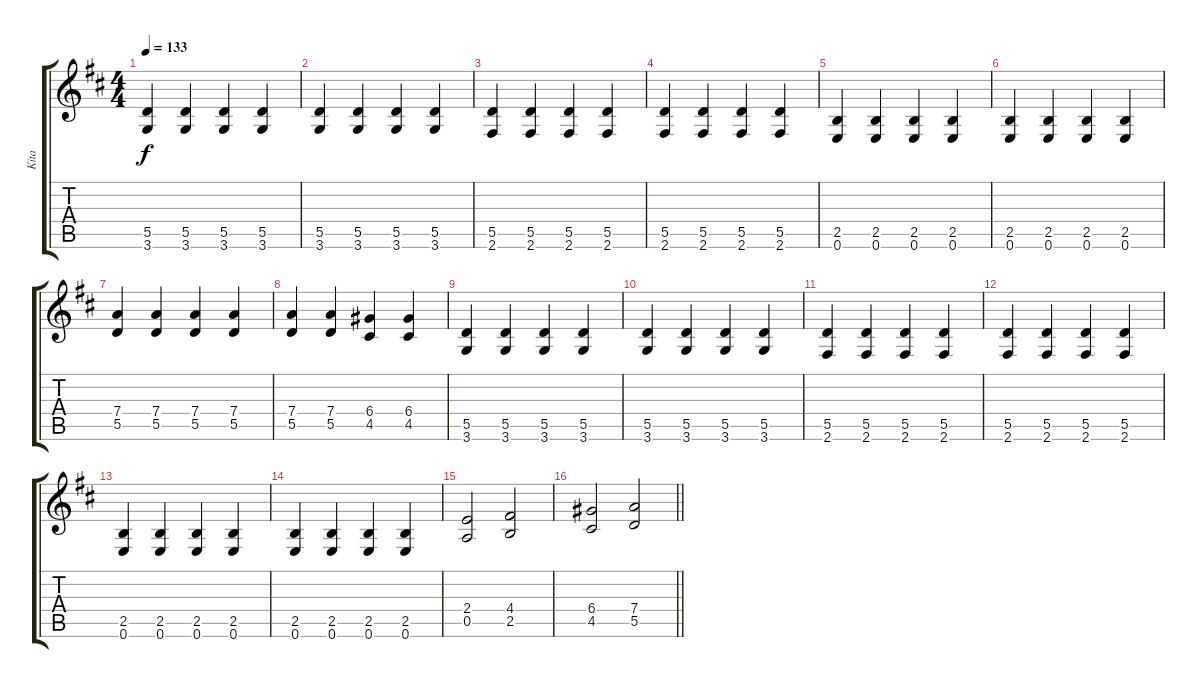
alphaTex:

\track ("Kita" "Kita") {instrument overdrivenguitar}
\staff {score tabs}
\tuning (E4 B3 G3 D3 A2 E2) {hide}
\ts (4 4)
\tempo 133
\clef g2
\ks d
(5.5 3.6).4{dy f} (5.5 3.6).4 (5.5 3.6).4 (5.5 3.6).4 |
(5.5 3.6).4 (5.5 3.6).4 (5.5 3.6).4 (5.5 3.6).4 |
(5.5 2.6).4 (5.5 2.6).4 (5.5 2.6).4 (5.5 2.6).4 |
(5.5 2.6).4 (5.5 2.6).4 (5.5 2.6).4 (5.5 2.6).4 |
(2.5 0.6).4 (2.5 0.6).4 (2.5 0.6).4 (2.5 0.6).4 |
(2.5 0.6).4 (2.5 0.6).4 (2.5 0.6).4 (2.5 0.6).4 |
(7.4 5.5).4 (7.4 5.5).4 (7.4 5.5).4 (7.4 5.5).4 |
(7.4 5.5).4 (7.4 5.5).4 (6.4 4.5).4 (6.4 4.5).4 |
(5.5 3.6).4 (5.5 3.6).4 (5.5 3.6).4 (5.5 3.6).4 |
(5.5 3.6).4 (5.5 3.6).4 (5.5 3.6).4 (5.5 3.6).4 |
(5.5 2.6).4 (5.5 2.6).4 (5.5 2.6).4 (5.5 2.6).4 |
(5.5 2.6).4 (5.5 2.6).4 (5.5 2.6).4 (5.5 2.6).4 |
(2.5 0.6).4 (2.5 0.6).4 (2.5 0.6).4 (2.5 0.6).4 |
(2.5 0.6).4 (2.5 0.6).4 (2.5 0.6).4 (2.5 0.6).4 |
(2.4 0.5).2 (4.4 2.5).2 |
\barLineRight lightlight
(6.4 4.5).2 (7.4 5.5).2
